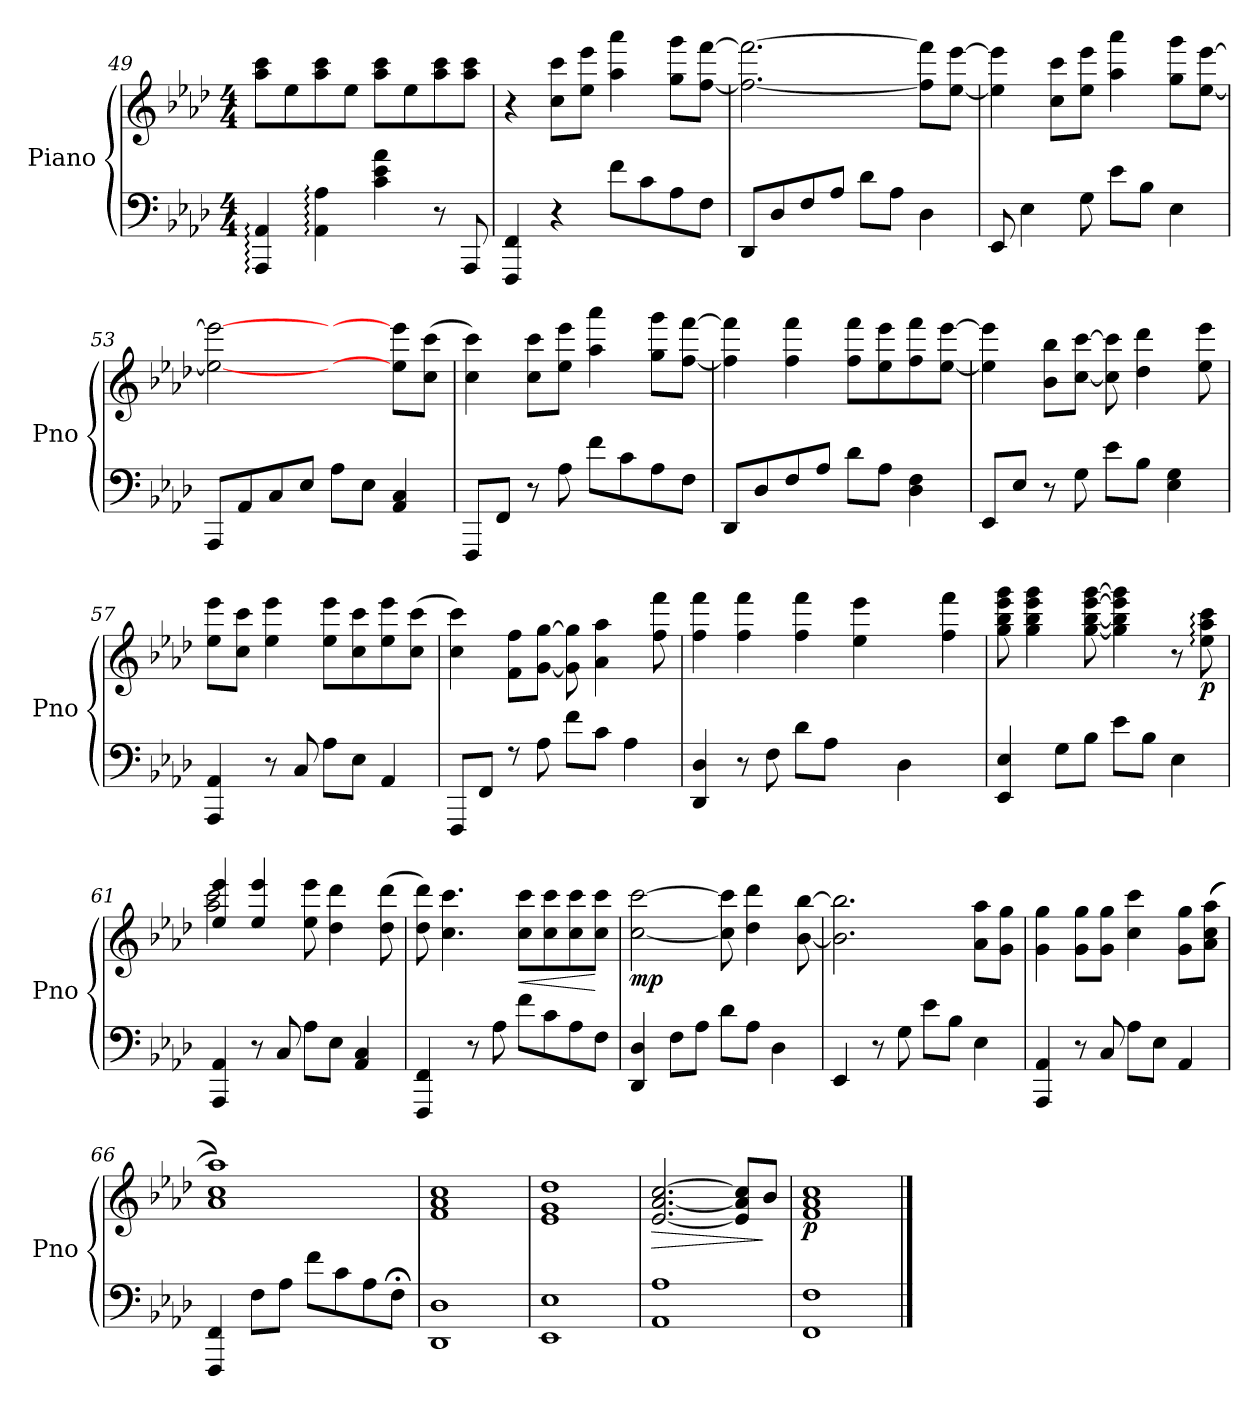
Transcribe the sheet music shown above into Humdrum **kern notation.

**kern	**kern	**dynam
*part1	*part1	*part1
*staff2	*staff1	*staff1/2
*I"Piano	*	*
*I'Pno	*	*
*clefF4	*clefG2	*
*k[b-e-a-d-]	*k[b-e-a-d-]	*
*M4/4	*M4/4	*
=49	=49	=49
4AAA-/: 4AA-/:	8aa-\ 8ccc\L	.
.	8ee-\	.
4AA-\: 4A-\:	8aa-\ 8ccc\	.
.	8ee-\J	.
4c\ 4e-\ 4a-\	8aa-\ 8ccc\L	.
.	8ee-\	.
8r	8aa-\ 8ccc\	.
8AAA-/	8aa-\ 8ccc\J	.
!!LO:PB:g=z
=50	=50	=50
4FFF/ 4FF/	4r	.
4r	8cc\ 8ccc\L	.
.	8ee-\ 8eee-\J	.
8f\L	4aa-\ 4aaa-\	.
8c\	.	.
8A-\	8gg\ 8ggg\L	.
8F\J	[8ff\ [8fff\J	.
=51	=51	=51
8DD-/L	2.ff\_ 2.fff\_	.
8D-/	.	.
8F/	.	.
8A-/J	.	.
8d-\L	.	.
8A-\J	.	.
4D-\	8ff\] 8fff\]L	.
.	[8ee-\ [8eee-\J	.
=52	=52	=52
8EE-/	4ee-\] 4eee-\]	.
4E-\	.	.
.	8cc\ 8ccc\L	.
8G\	8ee-\ 8eee-\J	.
8e-\L	4aa-\ 4aaa-\	.
8B-\J	.	.
4E-\	8gg\ 8ggg\L	.
.	[8ee-\ [8eee-\J	.
=53	=53	=53
8AAA-/L	2ee-\_ 2eee-\_	.
8AA-/	.	.
8C/	.	.
8E-/J	.	.
8A-\L	4ryy	.
8E-\J	.	.
4AA-/ 4C/	8ee-\] 8eee-\]L	.
.	(<8cc\ 8ccc\J	.
!!LO:LB:g=z
=54	=54	=54
8FFF/L	4cc\ 4ccc\)	.
8FF/J	.	.
8r	8cc\ 8ccc\L	.
8A-\	8ee-\ 8eee-\J	.
8f\L	4aa-\ 4aaa-\	.
8c\	.	.
8A-\	8gg\ 8ggg\L	.
8F\J	[8ff\ [8fff\J	.
=55	=55	=55
8DD-/L	4ff\] 4fff\]	.
8D-/	.	.
8F/	4ff\ 4fff\	.
8A-/J	.	.
8d-\L	8ff\ 8fff\L	.
8A-\J	8ee-\ 8eee-\	.
4D-\ 4F\	8ff\ 8fff\	.
.	[8ee-\ [8eee-\J	.
=56	=56	=56
8EE-/L	4ee-\] 4eee-\]	.
8E-/J	.	.
8r	8b-\ 8bb-\L	.
8G\	[8cc\ [8ccc\J	.
8e-\L	8cc\] 8ccc\]	.
8B-\J	4dd-\ 4ddd-\	.
4E-\ 4G\	.	.
.	8ee-\ 8eee-\	.
=57	=57	=57
4AAA-/ 4AA-/	8ee-\ 8eee-\L	.
.	8cc\ 8ccc\J	.
8r	4ee-\ 4eee-\	.
8C/	.	.
8A-\L	8ee-\ 8eee-\L	.
8E-\J	8cc\ 8ccc\	.
4AA-/	8ee-\ 8eee-\	.
.	(<8cc\ 8ccc\J	.
!!LO:LB:g=z
=58	=58	=58
8FFF/L	4cc\ 4ccc\)	.
8FF/J	.	.
8rF	8f\ 8ff\L	.
8A-\	[8g\ [8gg\J	.
8f\L	8g\] 8gg\]	.
8c\J	4a-\ 4aa-\	.
4A-\	.	.
.	8ff\ 8fff\	.
=59	=59	=59
4DD-/ 4D-/	4ff\ 4fff\	.
8r	4ff\ 4fff\	.
8F\	.	.
8d-\L	4ff\ 4fff\	.
8A-\J	.	.
4ryy	4ee-\ 4eee-\	.
4D-\	4ryy	.
4ryy	4ff\ 4fff\	.
=60	=60	=60
4EE-/ 4E-/	8gg\ 8bb-\ 8eee-\ 8ggg\	.
.	4gg\ 4bb-\ 4eee-\ 4ggg\	.
8G\L	.	.
8B-\J	[8gg\ [8bb-\ [8eee-\ [8ggg\	.
8e-\L	4gg\] 4bb-\] 4eee-\] 4ggg\]	.
8B-\J	.	.
4E-\	8r	.
!	!	!LO:DY:b
.	8ee-\: 8aa-\: 8ccc\:	p
=61	=61	=61
*	*^	*
4AAA-/ 4AA-/	4ee-/ 4eee-/	2aa-\ 2ccc\	.
8r	4ee-/ 4eee-/	.	.
8C/	.	.	.
8A-\L	2ryy	8ee-\ 8eee-\	.
8E-\J	.	4dd-\ 4ddd-\	.
4AA-/ 4C/	.	.	.
.	.	(<8dd-\ 8ddd-\	.
*	*v	*v	*
!!LO:LB:g=z
=62	=62	=62
4FFF/ 4FF/	8dd-\ 8ddd-\)	.
.	4.cc\ 4.ccc\	.
8r	.	.
8A-\	.	.
!	!	!LO:HP:b
8f\L	8cc\ 8ccc\L	<
8c\	8cc\ 8ccc\	.
8A-\	8cc\ 8ccc\	.
8F\J	8cc\ 8ccc\J	[
=63	=63	=63
!	!	!LO:DY:b
4DD-/ 4D-/	[2cc\ [2ccc\	mp
8F\L	.	.
8A-\J	.	.
8d-\L	8cc\] 8ccc\]	.
8A-\J	4dd-\ 4ddd-\	.
4D-\	.	.
.	[8b-\ [8bb-\	.
=64	=64	=64
4EE-/	2.b-\] 2.bb-\]	.
8r	.	.
8G\	.	.
8e-\L	.	.
8B-\J	.	.
4E-\	8a-\ 8aa-\L	.
.	8g\ 8gg\J	.
=65	=65	=65
4AAA-/ 4AA-/	4g\ 4gg\	.
8r	8g\ 8gg\L	.
8C/	8g\ 8gg\J	.
8A-\L	4cc\ 4ccc\	.
8E-\J	.	.
4AA-/	8g\ 8gg\L	.
.	(>(<8a-\ 8cc\ 8aa-\J	.
!!LO:LB:g=z
=66	=66	=66
*	*^	*
4FFF/ 4FF/	1aa-)	1a- 1cc)	.
8F\L	.	.	.
8A-\J	.	.	.
8f\L	.	.	.
8c\	.	.	.
8A-\	.	.	.
8F;<\J	.	.	.
*	*v	*v	*
=67	=67	=67
*^	*	*
1D-	1DD-	1f 1a- 1cc	.
=68	=68	=68	=68
*	*	*^	*
1E-	1EE-	1dd-	1e- 1g	.
=69	=69	=69	=69	=69
!	!	!	!	!LO:HP:b
*	*	*v	*v	*
1A-	1AA-	[2.e-/ [2.a-/ [2.cc/	>
.	.	8e-/] 8a-/] 8cc/]L	.
.	.	8b-/J	]
=70	=70	=70	=70
!	!	!	!LO:DY:b
1F	1FF	1f 1a- 1cc	p
*v	*v	*	*
==	==	==
*-	*-	*-
